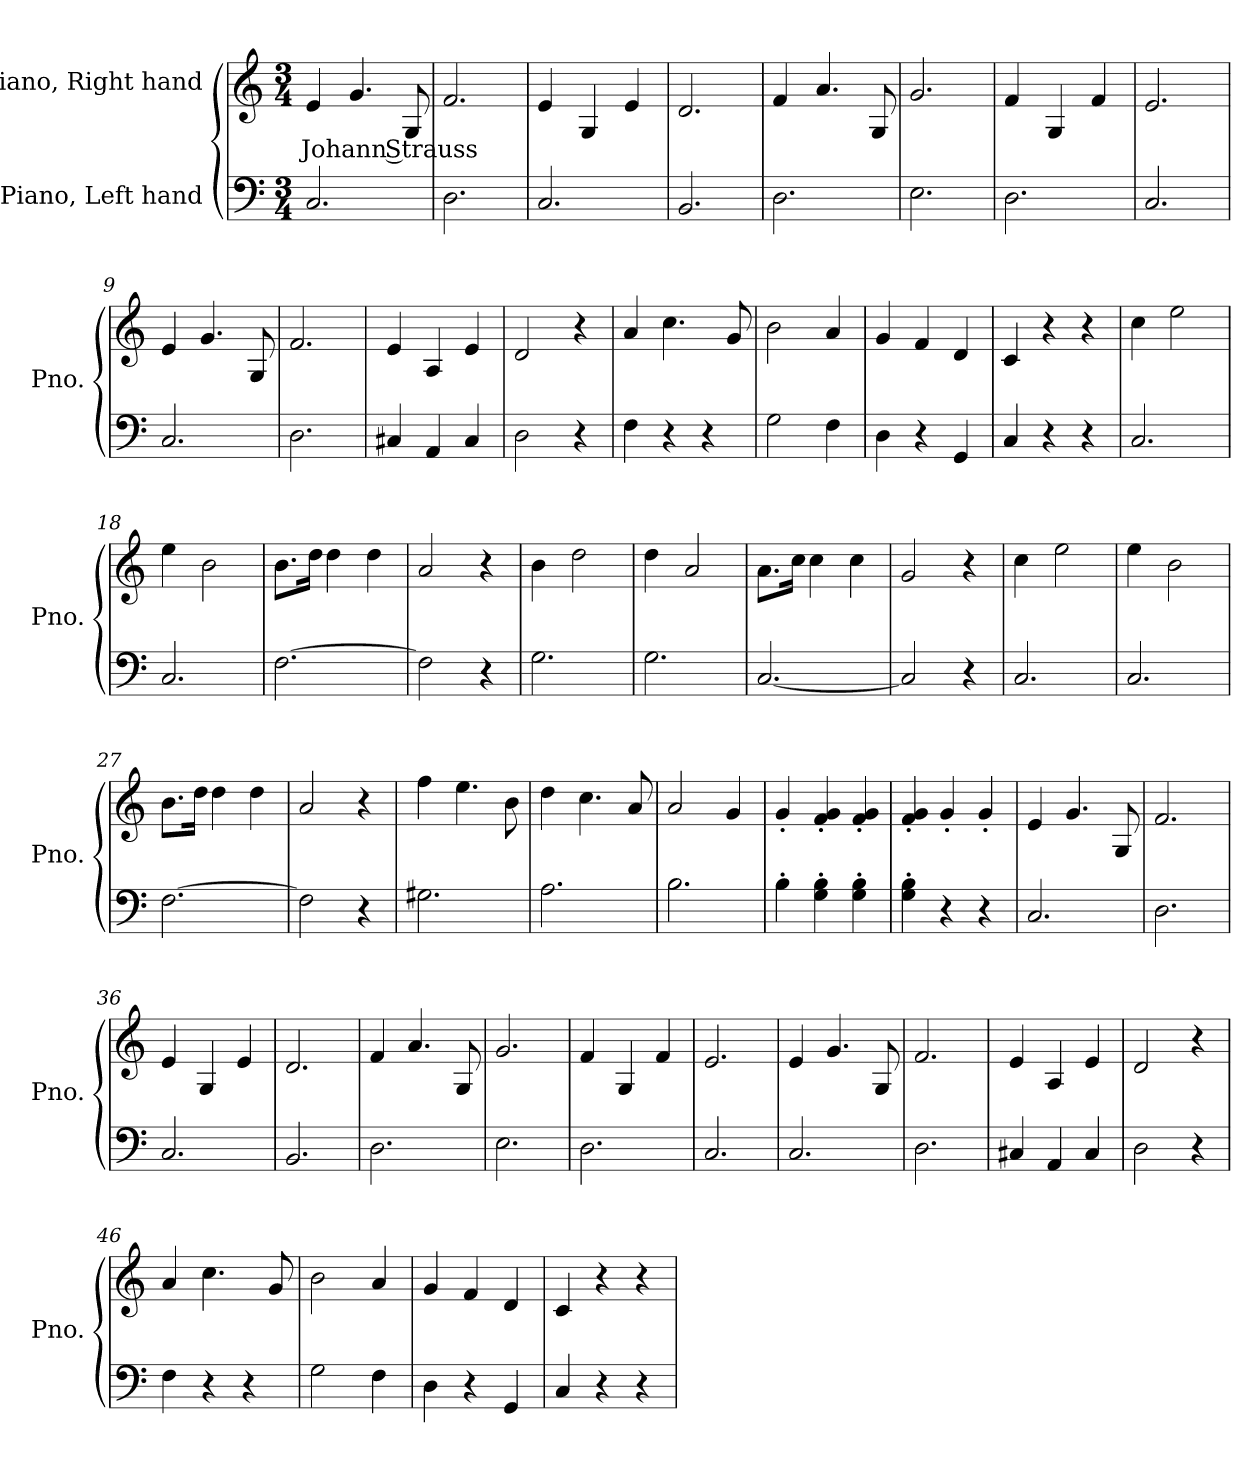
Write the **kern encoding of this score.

**kern	**kern	**text
*part2	*part1	*part1
*staff2	*staff1	*staff1
*I"Piano, Left hand	*I"Piano, Right hand	*
*I'Pno.	*I'Pno.	*
*clefF4	*clefG2	*
*k[]	*k[]	*
*M3/4	*M3/4	*
*MM120	*MM120	*
=1	=1	=1
!	!	!LO:LY:b
2.C/	4e/	Johann Strauss
.	4.g/	.
.	8G/	.
=2	=2	=2
2.D\	2.f/	.
=3	=3	=3
2.C/	4e/	.
.	4G/	.
.	4e/	.
=4	=4	=4
2.BB/	2.d/	.
=5	=5	=5
2.D\	4f/	.
.	4.a/	.
.	8G/	.
=6	=6	=6
2.E\	2.g/	.
=7	=7	=7
2.D\	4f/	.
.	4G/	.
.	4f/	.
=8	=8	=8
2.C/	2.e/	.
!!LO:LB:g=z
=9	=9	=9
2.C/	4e/	.
.	4.g/	.
.	8G/	.
=10	=10	=10
2.D\	2.f/	.
=11	=11	=11
4C#X/	4e/	.
4AA/	4A/	.
4C#/	4e/	.
=12	=12	=12
2D\	2d/	.
4r	4r	.
=13	=13	=13
4F\	4a/	.
4r	4.cc\	.
4r	.	.
.	8g/	.
=14	=14	=14
2G\	2b\	.
4F\	4a/	.
=15	=15	=15
4D\	4g/	.
4r	4f/	.
4GG/	4d/	.
=16	=16	=16
4C/	4c/	.
4r	4r	.
4r	4r	.
=17	=17	=17
2.C/	4cc\	.
.	2ee\	.
=18	=18	=18
2.C/	4ee\	.
.	2b\	.
=19	=19	=19
[2.F\	8.b\L	.
.	16dd\Jk	.
.	4dd\	.
.	4dd\	.
!!LO:LB:g=z
=20	=20	=20
2F\]	2a/	.
4r	4r	.
=21	=21	=21
2.G\	4b\	.
.	2dd\	.
=22	=22	=22
2.G\	4dd\	.
.	2a/	.
=23	=23	=23
[2.C/	8.a\L	.
.	16cc\Jk	.
.	4cc\	.
.	4cc\	.
=24	=24	=24
2C/]	2g/	.
4r	4r	.
=25	=25	=25
2.C/	4cc\	.
.	2ee\	.
=26	=26	=26
2.C/	4ee\	.
.	2b\	.
=27	=27	=27
[2.F\	8.b\L	.
.	16dd\Jk	.
.	4dd\	.
.	4dd\	.
=28	=28	=28
2F\]	2a/	.
4r	4r	.
=29	=29	=29
2.G#X\	4ff\	.
.	4.ee\	.
.	8b\	.
=30	=30	=30
2.A\	4dd\	.
.	4.cc\	.
.	8a/	.
!!LO:LB:g=z
=31	=31	=31
2.B\	2a/	.
.	4g/	.
=32	=32	=32
4B'\	4g'/	.
4G\' 4B\'	4f/' 4g/'	.
4G\' 4B\'	4f/' 4g/'	.
=33	=33	=33
4G\' 4B\'	4f/' 4g/'	.
4r	4g'/	.
4r	4g'/	.
=34	=34	=34
2.C/	4e/	.
.	4.g/	.
.	8G/	.
=35	=35	=35
2.D\	2.f/	.
=36	=36	=36
2.C/	4e/	.
.	4G/	.
.	4e/	.
=37	=37	=37
2.BB/	2.d/	.
=38	=38	=38
2.D\	4f/	.
.	4.a/	.
.	8G/	.
=39	=39	=39
2.E\	2.g/	.
=40	=40	=40
2.D\	4f/	.
.	4G/	.
.	4f/	.
=41	=41	=41
2.C/	2.e/	.
!!LO:LB:g=z
=42	=42	=42
2.C/	4e/	.
.	4.g/	.
.	8G/	.
=43	=43	=43
2.D\	2.f/	.
=44	=44	=44
4C#X/	4e/	.
4AA/	4A/	.
4C#/	4e/	.
=45	=45	=45
2D\	2d/	.
4r	4r	.
=46	=46	=46
4F\	4a/	.
4r	4.cc\	.
4r	.	.
.	8g/	.
=47	=47	=47
2G\	2b\	.
4F\	4a/	.
=48	=48	=48
4D\	4g/	.
4r	4f/	.
4GG/	4d/	.
=49	=49	=49
4C/	4c/	.
4r	4r	.
4r	4r	.
=	=	=
*-	*-	*-
